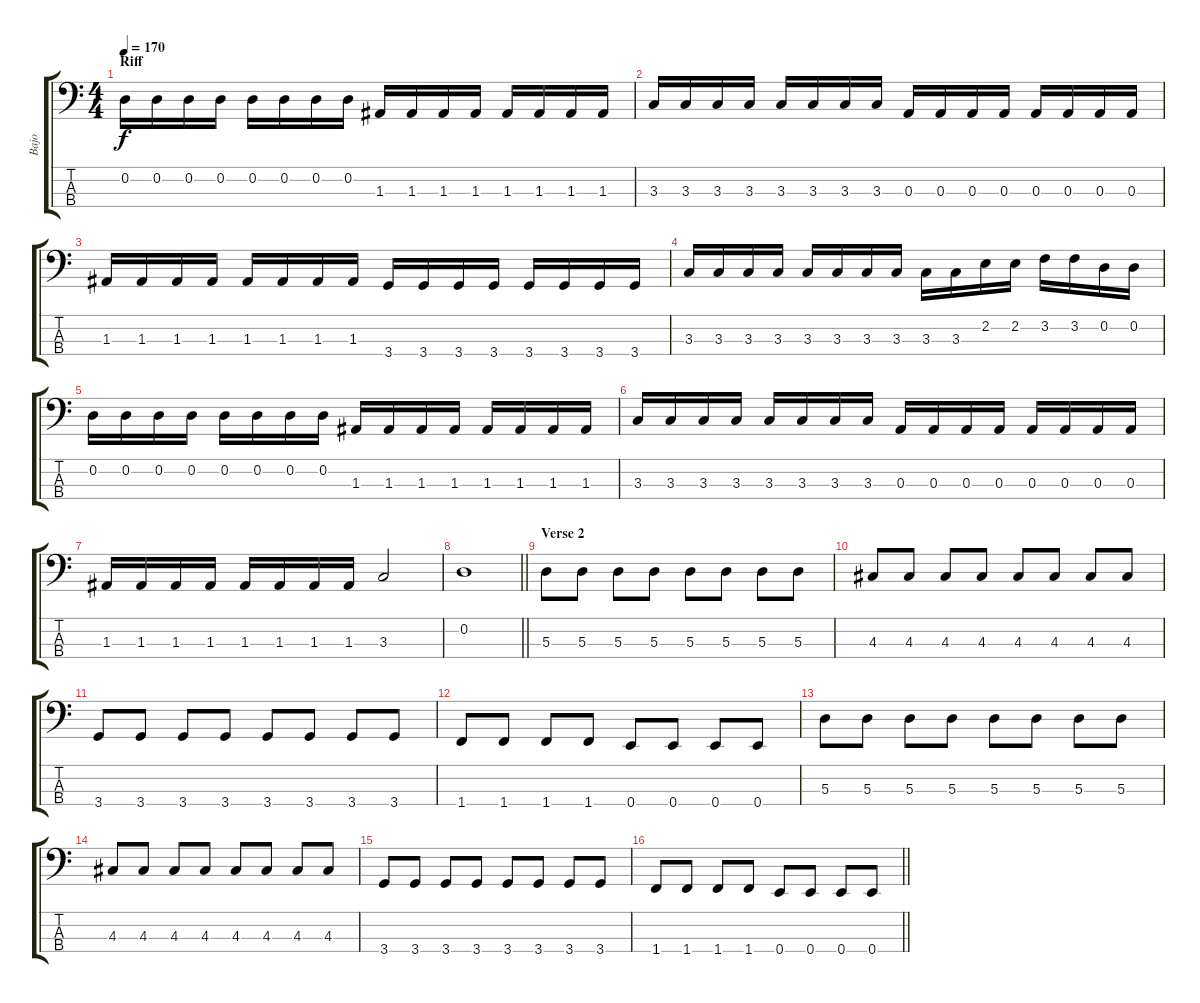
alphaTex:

\track ("Bajo" "Bajo") {instrument electricbassfinger}
\staff {score tabs}
\tuning (G2 D2 A1 E1) {hide}
\ts (4 4)
\section ("" "Riff")
\tempo 170
\clef f4
\ks c
0.2.16{dy f} 0.2.16 0.2.16 0.2.16 0.2.16 0.2.16 0.2.16 0.2.16 1.3.16 1.3.16 1.3.16 1.3.16 1.3.16 1.3.16 1.3.16 1.3.16 |
3.3.16 3.3.16 3.3.16 3.3.16 3.3.16 3.3.16 3.3.16 3.3.16 0.3.16 0.3.16 0.3.16 0.3.16 0.3.16 0.3.16 0.3.16 0.3.16 |
1.3.16 1.3.16 1.3.16 1.3.16 1.3.16 1.3.16 1.3.16 1.3.16 3.4.16 3.4.16 3.4.16 3.4.16 3.4.16 3.4.16 3.4.16 3.4.16 |
3.3.16 3.3.16 3.3.16 3.3.16 3.3.16 3.3.16 3.3.16 3.3.16 3.3.16 3.3.16 2.2.16 2.2.16 3.2.16 3.2.16 0.2.16 0.2.16 |
0.2.16 0.2.16 0.2.16 0.2.16 0.2.16 0.2.16 0.2.16 0.2.16 1.3.16 1.3.16 1.3.16 1.3.16 1.3.16 1.3.16 1.3.16 1.3.16 |
3.3.16 3.3.16 3.3.16 3.3.16 3.3.16 3.3.16 3.3.16 3.3.16 0.3.16 0.3.16 0.3.16 0.3.16 0.3.16 0.3.16 0.3.16 0.3.16 |
1.3.16 1.3.16 1.3.16 1.3.16 1.3.16 1.3.16 1.3.16 1.3.16 3.3.2 |
\barLineRight lightlight
0.2.1 |
\section ("" "Verse 2")
5.3.8 5.3.8 5.3.8 5.3.8 5.3.8 5.3.8 5.3.8 5.3.8 |
4.3.8 4.3.8 4.3.8 4.3.8 4.3.8 4.3.8 4.3.8 4.3.8 |
3.4.8 3.4.8 3.4.8 3.4.8 3.4.8 3.4.8 3.4.8 3.4.8 |
1.4.8 1.4.8 1.4.8 1.4.8 0.4.8 0.4.8 0.4.8 0.4.8 |
5.3.8 5.3.8 5.3.8 5.3.8 5.3.8 5.3.8 5.3.8 5.3.8 |
4.3.8 4.3.8 4.3.8 4.3.8 4.3.8 4.3.8 4.3.8 4.3.8 |
3.4.8 3.4.8 3.4.8 3.4.8 3.4.8 3.4.8 3.4.8 3.4.8 |
\barLineRight lightlight
1.4.8 1.4.8 1.4.8 1.4.8 0.4.8 0.4.8 0.4.8 0.4.8
